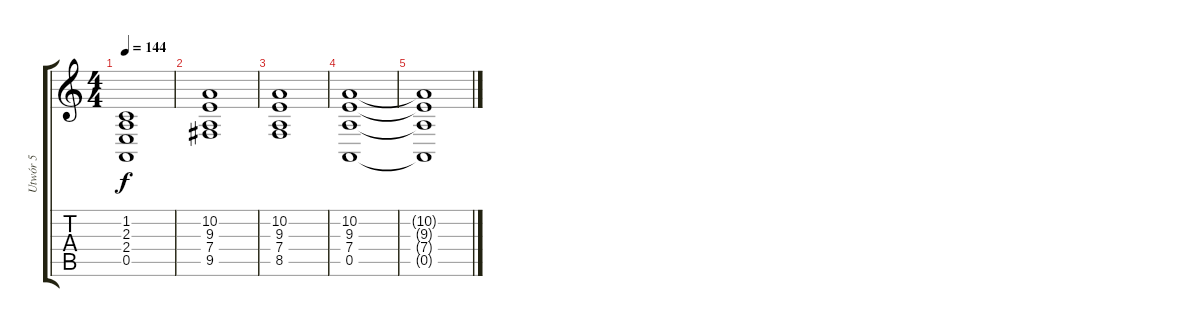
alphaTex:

\track ("Utwór 5" "Utwór 5") {instrument pad2warm}
\staff {score tabs}
\tuning (E4 B3 G3 D3 A2 E2) {hide}
\ts (4 4)
\tempo 144
\clef g2
\ks c
(1.2{t} 2.3{t} 2.4{t} 0.5{t}).1{dy f} |
(10.2 9.3 7.4 9.5).1 |
(10.2 9.3 7.4 8.5).1 |
(10.2 9.3 7.4 0.5).1 |
(10.2{t} 9.3{t} 7.4{t} 0.5{t}).1
